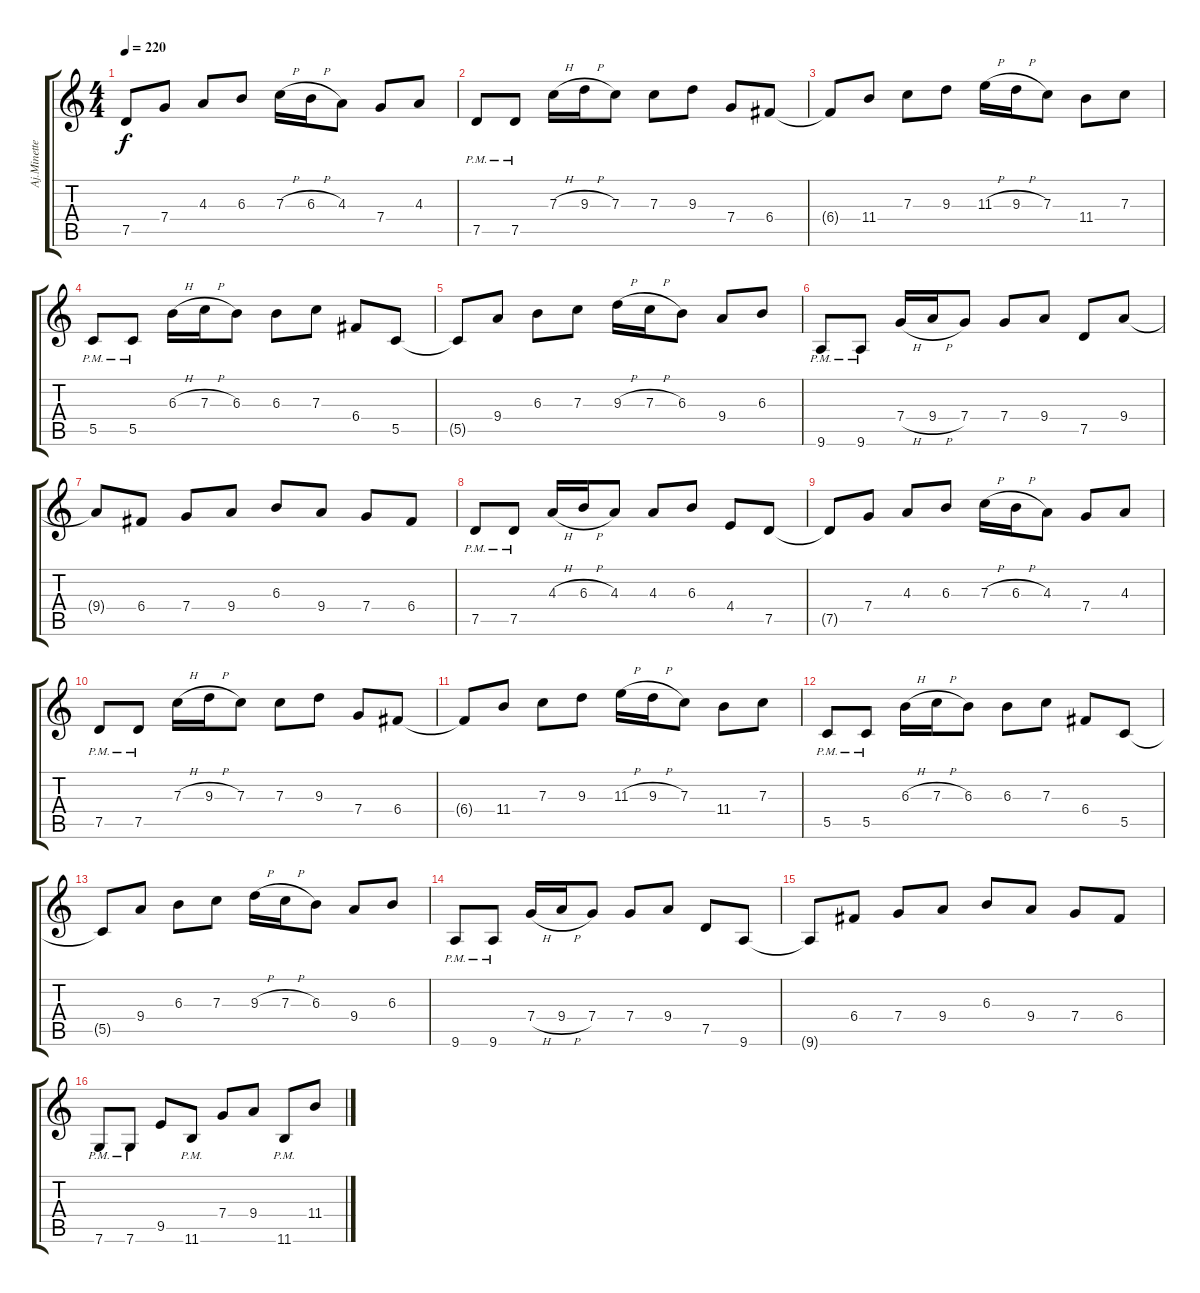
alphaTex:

\track ("Aj.Minette(Leader Guitar)" "Aj.Minette") {instrument distortionguitar}
\staff {score tabs}
\tuning (D4 A3 F3 C3 G2 C2) {hide}
\ts (4 4)
\tempo 220
\clef g2
\ks c
7.5{t}.8{dy f} 7.4.8 4.3.8 6.3.8 7.3{h}.16 6.3{h}.16 4.3.8 7.4.8 4.3.8 |
7.5{pm}.8 7.5{pm}.8 7.3{h}.16 9.3{h}.16 7.3.8 7.3.8 9.3.8 7.4.8 6.4.8 |
6.4{t}.8 11.4.8 7.3.8 9.3.8 11.3{h}.16 9.3{h}.16 7.3.8 11.4.8 7.3.8 |
5.5{pm}.8 5.5{pm}.8 6.3{h}.16 7.3{h}.16 6.3.8 6.3.8 7.3.8 6.4.8 5.5.8 |
5.5{t}.8 9.4.8 6.3.8 7.3.8 9.3{h}.16 7.3{h}.16 6.3.8 9.4.8 6.3.8 |
9.6{pm}.8 9.6{pm}.8 7.4{h}.16 9.4{h}.16 7.4.8 7.4.8 9.4.8 7.5.8 9.4.8 |
9.4{t}.8 6.4.8 7.4.8 9.4.8 6.3.8 9.4.8 7.4.8 6.4.8 |
7.5{pm}.8 7.5{pm}.8 4.3{h}.16 6.3{h}.16 4.3.8 4.3.8 6.3.8 4.4.8 7.5.8 |
7.5{t}.8 7.4.8 4.3.8 6.3.8 7.3{h}.16 6.3{h}.16 4.3.8 7.4.8 4.3.8 |
7.5{pm}.8 7.5{pm}.8 7.3{h}.16 9.3{h}.16 7.3.8 7.3.8 9.3.8 7.4.8 6.4.8 |
6.4{t}.8 11.4.8 7.3.8 9.3.8 11.3{h}.16 9.3{h}.16 7.3.8 11.4.8 7.3.8 |
5.5{pm}.8 5.5{pm}.8 6.3{h}.16 7.3{h}.16 6.3.8 6.3.8 7.3.8 6.4.8 5.5.8 |
5.5{t}.8 9.4.8 6.3.8 7.3.8 9.3{h}.16 7.3{h}.16 6.3.8 9.4.8 6.3.8 |
9.6{pm}.8 9.6{pm}.8 7.4{h}.16 9.4{h}.16 7.4.8 7.4.8 9.4.8 7.5.8 9.6.8 |
9.6{t}.8 6.4.8 7.4.8 9.4.8 6.3.8 9.4.8 7.4.8 6.4.8 |
7.6{pm}.8 7.6{pm}.8 9.5.8 11.6{pm}.8 7.4.8 9.4.8 11.6{pm}.8 11.4.8
